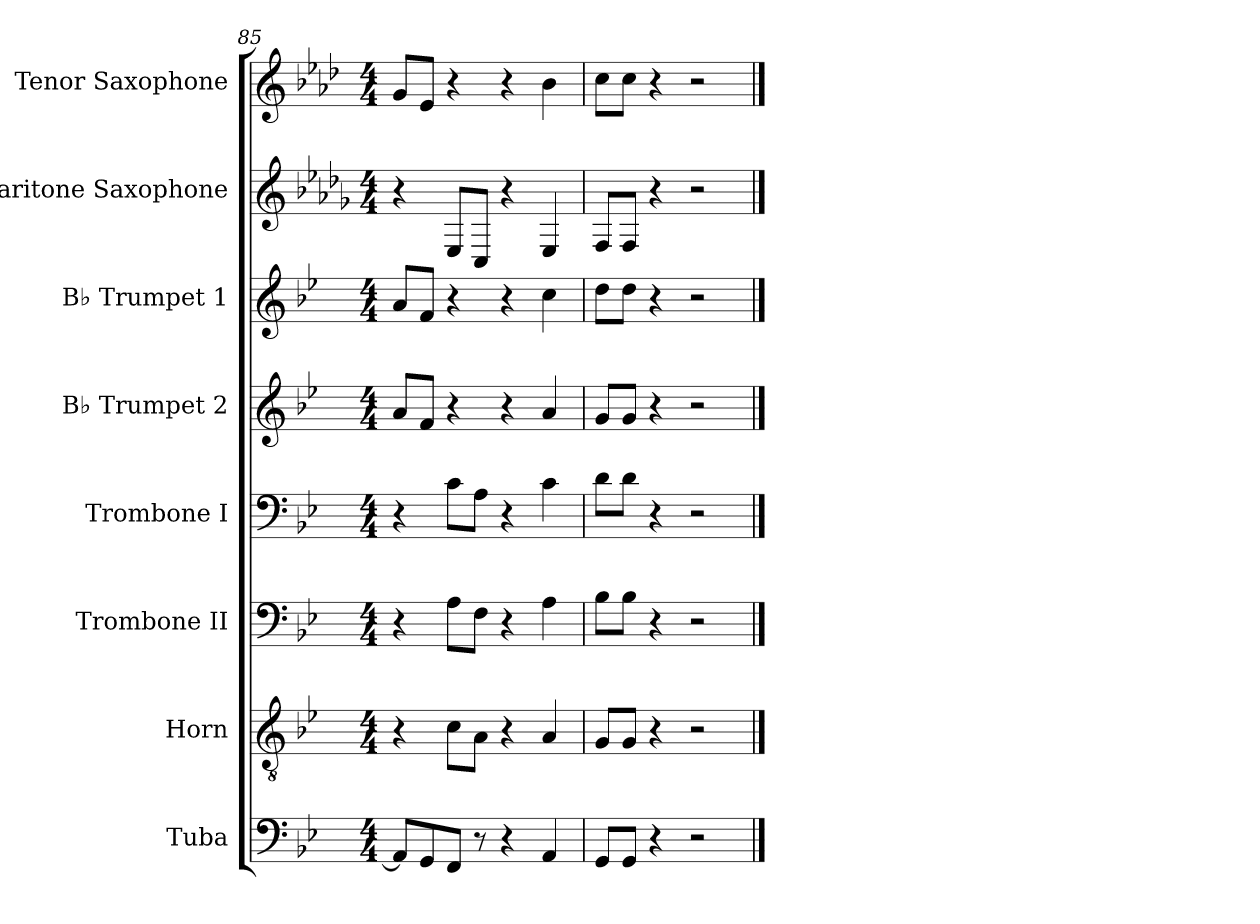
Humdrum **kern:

**kern	**kern	**kern	**kern	**kern	**kern	**kern	**kern
*part8	*part7	*part6	*part5	*part4	*part3	*part2	*part1
*staff8	*staff7	*staff6	*staff5	*staff4	*staff3	*staff2	*staff1
*I"Tuba	*I"Horn	*I"Trombone II	*I"Trombone I	*I"B♭ Trumpet 2	*I"B♭ Trumpet 1	*I"Baritone Saxophone	*I"Tenor Saxophone
*I'Tba.	*I'Hn.	*I'Tbn. II	*I'Tbn. I	*I'B♭ Tpt. 2	*I'B♭ Tpt. 1	*I'Bar. Sax.	*I'T. Sax.
*clefF4	*clefGv2	*clefF4	*clefF4	*clefG2	*clefG2	*clefG2	*clefG2
*	*ITrd1c2	*	*	*ITrd1c2	*ITrd1c2	*ITrd12c21	*ITrd8c14
*k[b-e-]	*k[b-e-a-d-]	*k[b-e-]	*k[b-e-]	*k[b-e-a-d-]	*k[b-e-a-d-]	*k[b-e-a-d-g-]	*k[b-e-a-d-]
*M4/4	*M4/4	*M4/4	*M4/4	*M4/4	*M4/4	*M4/4	*M4/4
=85	=85	=85	=85	=85	=85	=85	=85
8AAL]	4r	4r	4r	8gL	8gL	4r	8GL
8GG	.	.	.	8e-J	8e-J	.	8E-J
8FFJ	8B-L	8AL	8cL	4r	4r	8EE-L	4r
8r	8GJ	8FJ	8AJ	.	.	8CCJ	.
4r	4r	4r	4r	4r	4r	4r	4r
4AA	4G	4A	4c	4g	4b-	4EE-	4B-
=86	=86	=86	=86	=86	=86	=86	=86
8GGL	8FL	8B-L	8dL	8fL	8ccL	8FFL	8cL
8GGJ	8FJ	8B-J	8dJ	8fJ	8ccJ	8FFJ	8cJ
4r	4r	4r	4r	4r	4r	4r	4r
2r	2r	2r	2r	2r	2r	2r	2r
==	==	==	==	==	==	==	==
*-	*-	*-	*-	*-	*-	*-	*-
